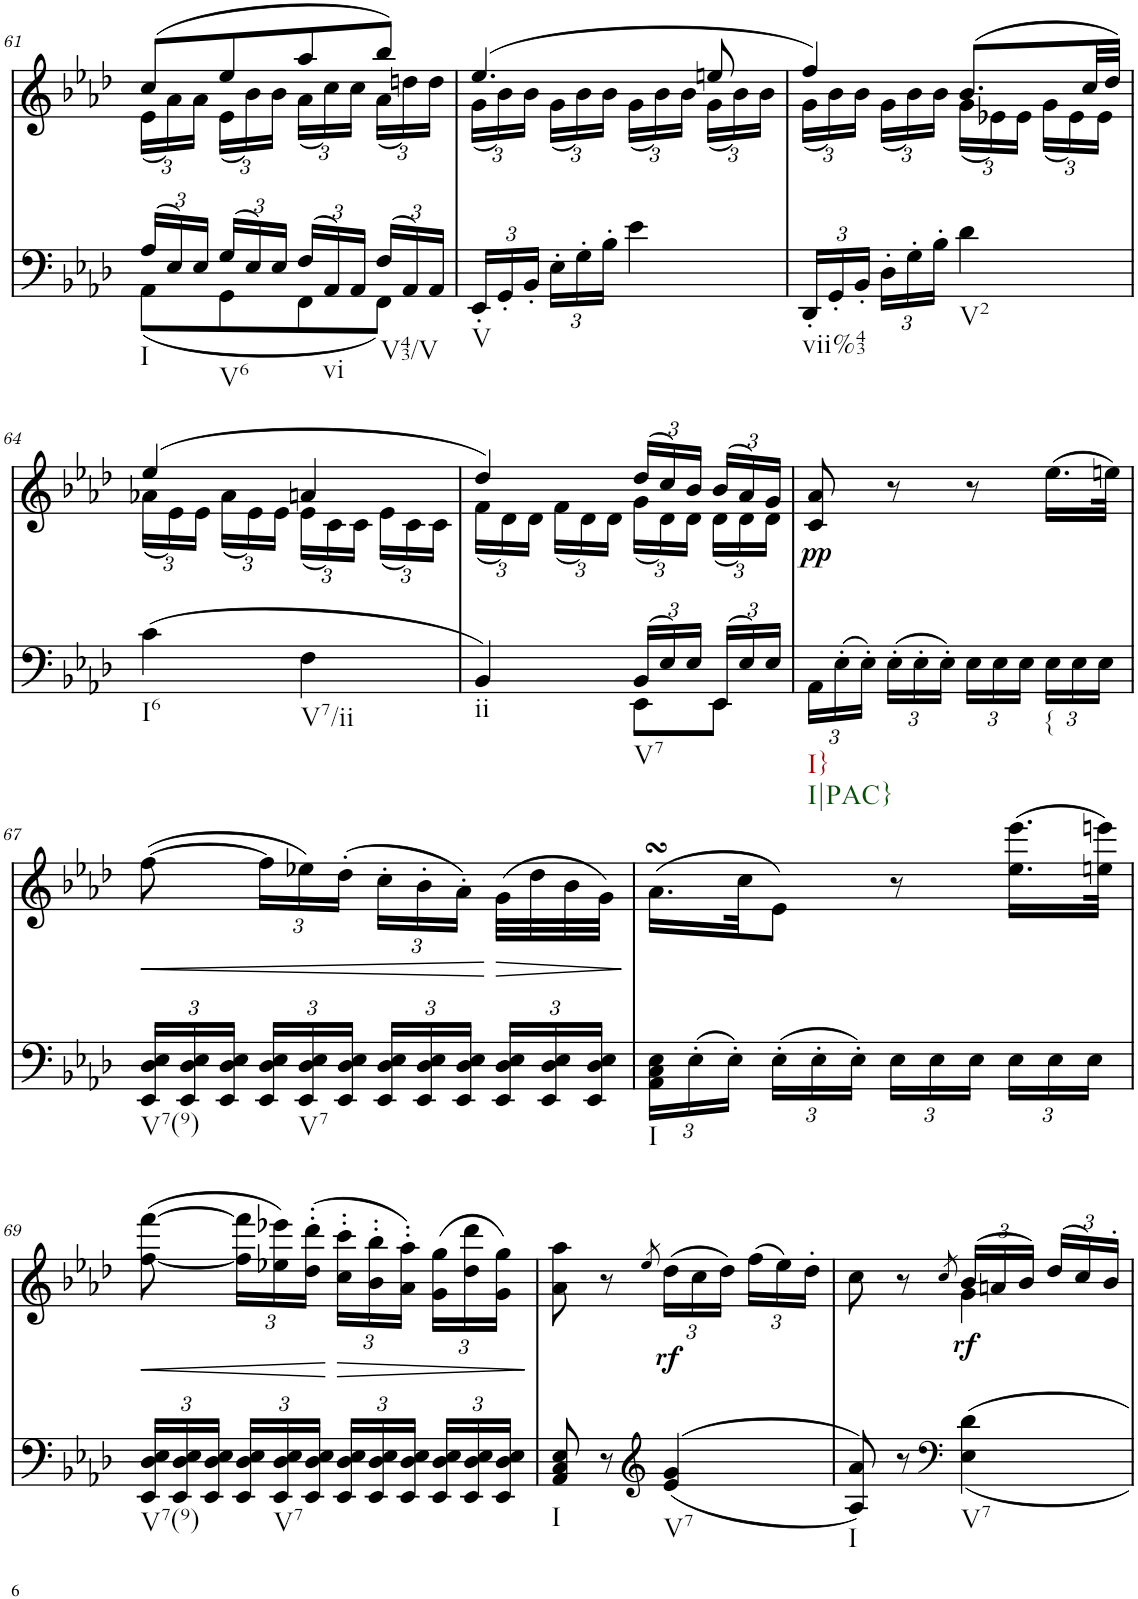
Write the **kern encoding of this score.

**kern	**kern	**text	**dynam
*part2	*part1	*part1	*part1
*staff2	*staff1	*staff1	*staff1
*I"piano	*I"piano	*	*
*I'Pno	*I'Pno	*	*
!!LO:PB:g=z
*clefF4	*clefG2	*	*
*k[b-e-a-d-]	*k[b-e-a-d-]	*	*
*A-:	*A-:	*	*
*M2/4	*M2/4	*	*
=61	=61	=61	=61
*	*^	*	*
*Xbrackettup	*	*Xbrackettup	*	*
*^	*	*	*	*
!LO:TX:b:t=I	!	!	!	!	!
(24A-/LL	(8AA-\L	(8cc/L	(24e-\LL	.	.
24E-/)	.	.	24a-\)	.	.
24E-/JJ	.	.	24a-\JJ	.	.
!LO:TX:b:t=V6	!	!	!	!	!
(24G/LL	8GG\	8ee-/	(24e-\LL	.	.
24E-/)	.	.	24b-\)	.	.
24E-/JJ	.	.	24b-\JJ	.	.
!LO:TX:b:t=vi	!	!	!	!	!
(24F/LL	8FF\	8aa-/	(24a-\LL	.	.
24AA-/)	.	.	24cc\)	.	.
24AA-/JJ	.	.	24cc\JJ	.	.
!LO:TX:b:t=V43/V	!	!	!	!	!
(24F/LL	8FF\J)	8bb-/J)	(24a-\LL	.	.
24AA-/)	.	.	24ddn\)	.	.
24AA-/JJ	.	.	24dd\JJ	.	.
*v	*v	*	*	*	*
=62	=62	=62	=62	=62
!LO:TX:b:t=V	!	!	!	!
24EE-'/LL	(4.ee-/	(24g\LL	.	.
24GG'/	.	24b-\)	.	.
24BB-'/JJ	.	24b-\JJ	.	.
24E-'\LL	.	(24g\LL	.	.
24G'\	.	24b-\)	.	.
24B-'\JJ	.	24b-\JJ	.	.
4e-\	.	(24g\LL	.	.
.	.	24b-\)	.	.
.	.	24b-\JJ	.	.
.	8een/	(24g\LL	.	.
.	.	24b-\)	.	.
.	.	24b-\JJ	.	.
=63	=63	=63	=63	=63
!LO:TX:b:t=vii%43	!	!	!	!
24DD-'/LL	4ff/)	(24g\LL	.	.
24GG'/	.	24b-\)	.	.
24BB-'/JJ	.	24b-\JJ	.	.
24D-'\LL	.	(24g\LL	.	.
24G'\	.	24b-\)	.	.
24B-'\JJ	.	24b-\JJ	.	.
!LO:TX:b:t=V2	!	!	!	!
4d-\	(8.b-/L	(24g\LL	.	.
.	.	24e-X\)	.	.
.	.	24e-\JJ	.	.
.	.	(24g\LL	.	.
.	.	24e-\)	.	.
.	32cc/LL	.	.	.
.	.	24e-\JJ	.	.
.	32dd-/JJJ)	.	.	.
!!LO:LB:g=z	!!
=64	=64	=64	=64	=64
!LO:TX:b:t=I6	!	!	!	!
(4c\	(4ee-/	(24a-X\LL	.	.
.	.	24e-\)	.	.
.	.	24e-\JJ	.	.
.	.	(24a-\LL	.	.
.	.	24e-\)	.	.
.	.	24e-\JJ	.	.
!LO:TX:b:t=V7/ii	!	!	!	!
4F\	4an/	(24e-\LL	.	.
.	.	24c\)	.	.
.	.	24c\JJ	.	.
.	.	(24e-\LL	.	.
.	.	24c\)	.	.
.	.	24c\JJ	.	.
=65	=65	=65	=65	=65
*^	*	*	*	*
!LO:TX:b:t=ii	!	!	!	!	!
4BB-/)	4ryy	4dd-/)	(24f\LL	.	.
.	.	.	24d-\)	.	.
.	.	.	24d-\JJ	.	.
.	.	.	(24f\LL	.	.
.	.	.	24d-\)	.	.
.	.	.	24d-\JJ	.	.
!LO:TX:b:t=V7	!	!	!	!	!
(24BB-/LL	8EE-\L	(24dd-/LL	(24g\LL	.	.
24E-/)	.	24cc/)	24d-\)	.	.
24E-/JJ	.	24b-/JJ	24d-\JJ	.	.
(24EE-/LL	8EE-\J	(24b-/LL	(24d-\LL	.	.
24E-/)	.	24a-/)	24d-\)	.	.
24E-/JJ	.	24g/JJ	24d-\JJ	.	.
*v	*v	*	*	*	*
=66	=66	=66	=66	=66
!LO:TX:b:t=I}	!	!	!	!
!LO:TX:b:t=I|PAC}	!	!	!	!
!	!	!	!LO:LY:b	!LO:DY:b
*	*v	*v	*	*
24AA-\LL	8c/ 8a-/	pp	pp
(24E-'\	.	.	.
24E-'\JJ)	.	.	.
(24E-'\LL	8r	.	.
24E-'\	.	.	.
24E-'\JJ)	.	.	.
24E-\LL	8r	.	.
24E-\	.	.	.
24E-\JJ	.	.	.
!LO:TX:b:t={	!	!	!
24E-\LL	(16.ee-\LL	.	.
24E-\	.	.	.
24E-\JJ	.	.	.
.	32een\JJk)	.	.
!!LO:LB:g=z
=67	=67	=67	=67
!LO:TX:b:t=V7(9)	!	!	!
!	!	!	!LO:HP:b
24EE-/ 24D-/ 24E-/LL	([8ff\	.	<
24EE-/ 24D-/ 24E-/	.	.	.
24EE-/ 24D-/ 24E-/JJ	.	.	.
24EE-/ 24D-/ 24E-/LL	24ff\LL]	.	.
!LO:TX:b:t=V7	!	!	!
24EE-/ 24D-/ 24E-/	24ee-X\)	.	.
24EE-/ 24D-/ 24E-/JJ	(24dd-'\JJ	.	.
24EE-/ 24D-/ 24E-/LL	24cc'\LL	.	.
24EE-/ 24D-/ 24E-/	24b-'\	.	.
24EE-/ 24D-/ 24E-/JJ	24a-'\JJ)	.	.
!	!	!	!LO:HP:b
24EE-/ 24D-/ 24E-/LL	(32g\LLL	.	>
.	32dd-\	.	.
24EE-/ 24D-/ 24E-/	.	.	.
.	32b-\	.	.
24EE-/ 24D-/ 24E-/JJ	.	.	.
.	32g\JJJ)	.	.
.	.	.	[
=68	=68	=68	=68
!LO:TX:b:t=I	!	!	!
24AA-\ 24C\ 24E-\LL	(16.a-sSSs\LL	.	.
(24E-'\	.	.	.
24E-'\JJ)	.	.	.
.	32cc\JK	.	.
(24E-'\LL	8e-\J)	.	.
24E-'\	.	.	.
24E-'\JJ)	.	.	.
24E-\LL	8r	.	.
24E-\	.	.	.
24E-\JJ	.	.	.
24E-\LL	(16.ee-\ 16.eee-\LL	.	.
24E-\	.	.	.
24E-\JJ	.	.	.
.	32een\ 32eeen\JJk)	.	.
!!LO:LB:g=z
=69	=69	=69	=69
!LO:TX:b:t=V7(9)	!	!	!
!	!	!	!LO:HP:b
24EE-/ 24D-/ 24E-/LL	([8ff\ [8fff\	.	<
24EE-/ 24D-/ 24E-/	.	.	.
24EE-/ 24D-/ 24E-/JJ	.	.	.
24EE-/ 24D-/ 24E-/LL	24ff\] 24fff\]LL	.	.
!LO:TX:b:t=V7	!	!	!
24EE-/ 24D-/ 24E-/	24ee-X\ 24eee-X\)	.	.
24EE-/ 24D-/ 24E-/JJ	(24dd-\' 24ddd-\'JJ	.	.
24EE-/ 24D-/ 24E-/LL	24cc\' 24ccc\'LL	.	]
24EE-/ 24D-/ 24E-/	24b-\' 24bb-\'	.	.
24EE-/ 24D-/ 24E-/JJ	24a-\' 24aa-\'JJ)	.	.
24EE-/ 24D-/ 24E-/LL	(24g\ 24gg\LL	.	.
24EE-/ 24D-/ 24E-/	24dd-\ 24ddd-\	.	.
24EE-/ 24D-/ 24E-/JJ	24g\ 24gg\JJ)	.	.
.	.	.	[
=70	=70	=70	=70
!LO:TX:b:t=I	!	!	!
8AA-/ 8C/ 8E-/	8a-\ 8aa-\	.	.
8r	8r	.	.
*clefG2	*	*	*
.	8qee-/	.	.
!LO:TX:b:t=V7	!	!	!
!	!	!	!LO:DY:b
(>(4e-/ 4g/	(24dd-\LL	.	rf
.	24cc\	.	.
.	24dd-\JJ)	.	.
.	(24ff\LL	.	.
.	24ee-\)	.	.
.	24dd-'\JJ	.	.
=71	=71	=71	=71
*	*^	*	*
!LO:TX:b:t=I	!	!	!	!
8A-/ 8a-/))	8cc\	4ryy	.	.
8r	8r	.	.	.
*clefF4	*	*	*	*
.	8qcc/	.	.	.
!LO:TX:b:t=V7	!	!	!	!
!	!	!	!	!LO:DY:b
4E-\ 4d-\	(24b-/LL	4g\	.	rf
.	24an/	.	.	.
.	24b-/JJ)	.	.	.
.	(24dd-/LL	.	.	.
.	24cc/)	.	.	.
.	24b-'/JJ	.	.	.
*	*v	*v	*	*
=	=	=	=
*-	*-	*-	*-
